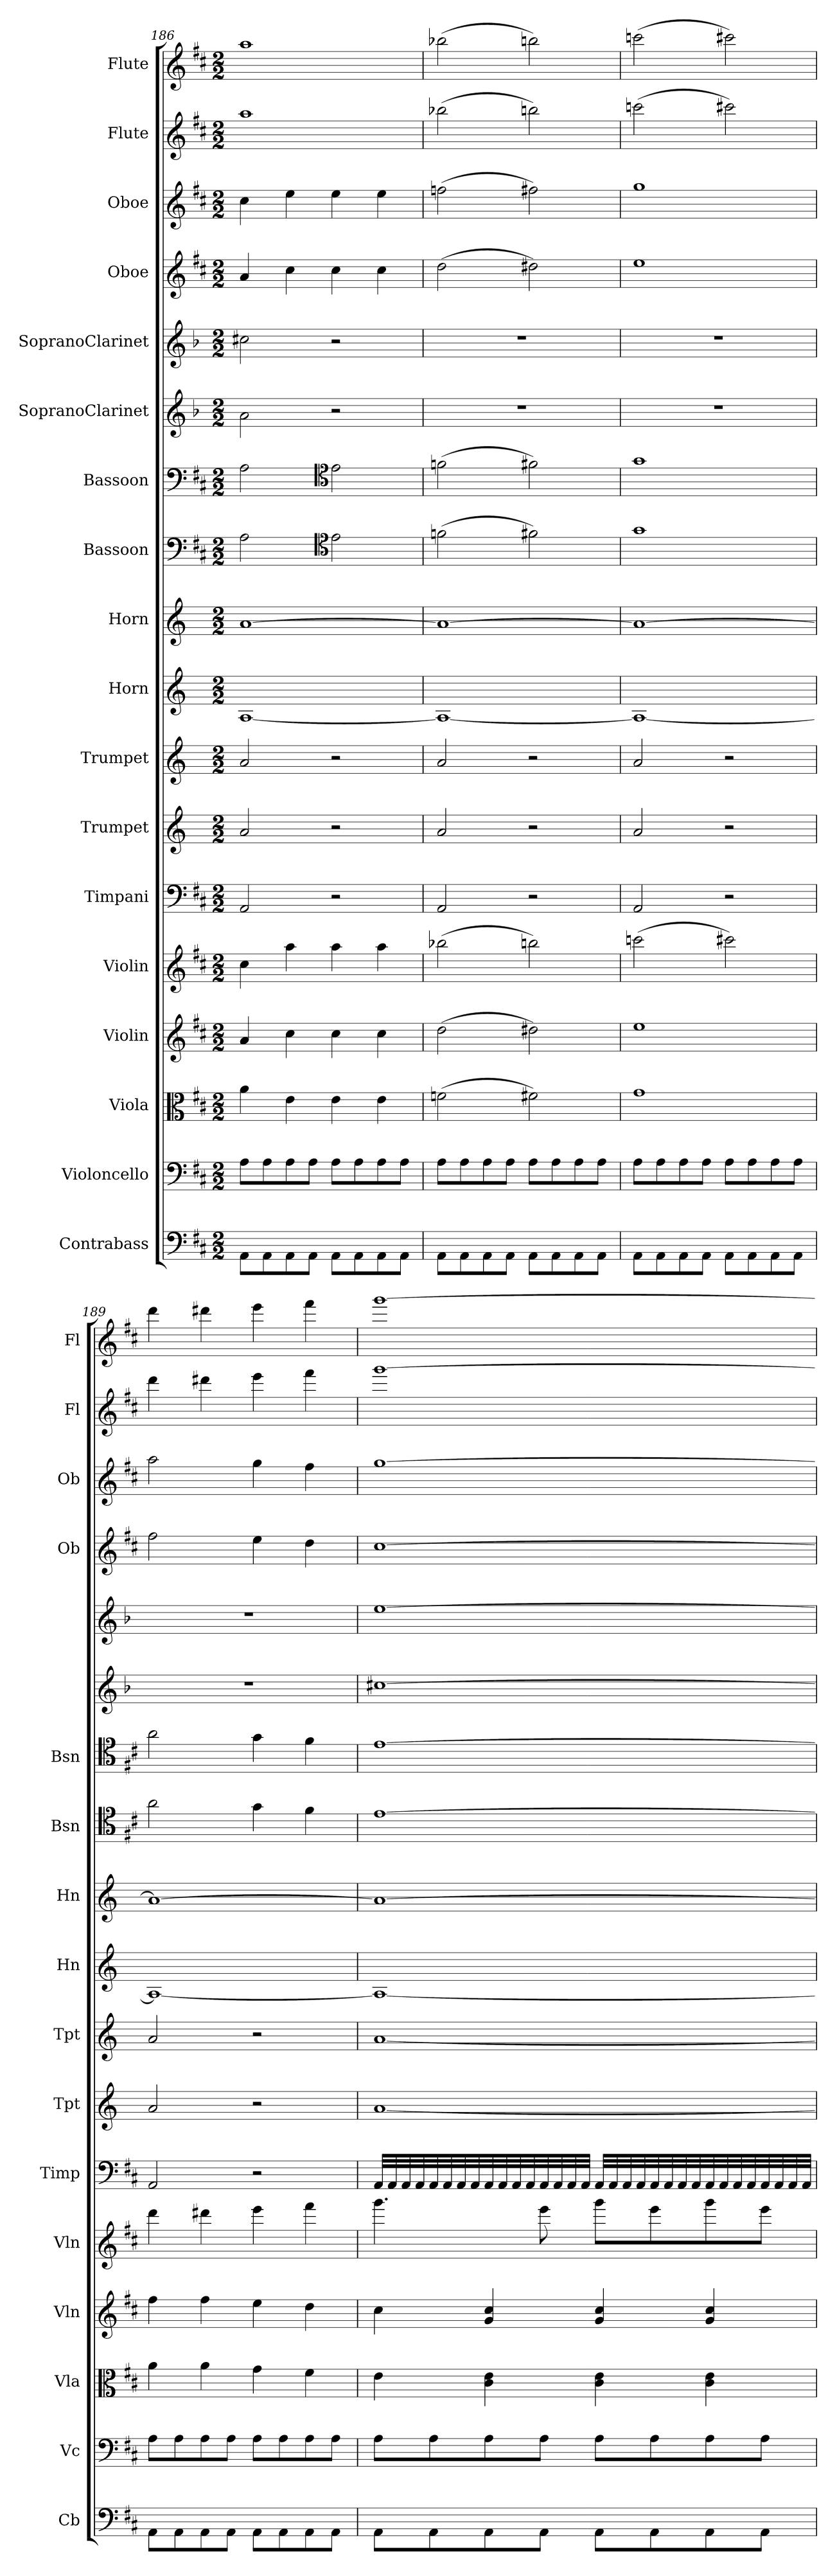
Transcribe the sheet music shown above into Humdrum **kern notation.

**kern	**kern	**kern	**kern	**kern	**kern	**kern	**kern	**kern	**kern	**kern	**kern	**kern	**kern	**kern	**kern	**kern	**kern
*part18	*part17	*part16	*part15	*part14	*part13	*part12	*part11	*part10	*part9	*part8	*part7	*part6	*part5	*part4	*part3	*part2	*part1
*staff18	*staff17	*staff16	*staff15	*staff14	*staff13	*staff12	*staff11	*staff10	*staff9	*staff8	*staff7	*staff6	*staff5	*staff4	*staff3	*staff2	*staff1
*I"Contrabass	*I"Violoncello	*I"Viola	*I"Violin	*I"Violin	*I"Timpani	*I"Trumpet	*I"Trumpet	*I"Horn	*I"Horn	*I"Bassoon	*I"Bassoon	*I"SopranoClarinet	*I"SopranoClarinet	*I"Oboe	*I"Oboe	*I"Flute	*I"Flute
*I'Cb	*I'Vc	*I'Vla	*I'Vln	*I'Vln	*I'Timp	*I'Tpt	*I'Tpt	*I'Hn	*I'Hn	*I'Bsn	*I'Bsn	*	*	*I'Ob	*I'Ob	*I'Fl	*I'Fl
*clefF4	*clefF4	*clefC3	*clefG2	*clefG2	*clefF4	*clefG2	*clefG2	*clefG2	*clefG2	*clefF4	*clefF4	*clefG2	*clefG2	*clefG2	*clefG2	*clefG2	*clefG2
*k[f#c#]	*k[f#c#]	*k[f#c#]	*k[f#c#]	*k[f#c#]	*k[f#c#]	*k[]	*k[]	*k[]	*k[]	*k[f#c#]	*k[f#c#]	*k[b-]	*k[b-]	*k[f#c#]	*k[f#c#]	*k[f#c#]	*k[f#c#]
*M2/2	*M2/2	*M2/2	*M2/2	*M2/2	*M2/2	*M2/2	*M2/2	*M2/2	*M2/2	*M2/2	*M2/2	*M2/2	*M2/2	*M2/2	*M2/2	*M2/2	*M2/2
=186	=186	=186	=186	=186	=186	=186	=186	=186	=186	=186	=186	=186	=186	=186	=186	=186	=186
8AA\L	8A\L	4a\	4a/	4cc#\	2AA/	2a/	2a/	[1A/	[1a\	2A\	2A\	2a\	2cc#X\	4a/	4cc#\	1aa\	1aa\
8AA\	8A\	.	.	.	.	.	.	.	.	.	.	.	.	.	.	.	.
8AA\	8A\	4e\	4cc#\	4aa\	.	.	.	.	.	.	.	.	.	4cc#\	4ee\	.	.
8AA\J	8A\J	.	.	.	.	.	.	.	.	.	.	.	.	.	.	.	.
*	*	*	*	*	*	*	*	*	*	*clefC4	*clefC4	*	*	*	*	*	*
8AA\L	8A\L	4e\	4cc#\	4aa\	2r	2r	2r	.	.	2e\	2e\	2r	2r	4cc#\	4ee\	.	.
8AA\	8A\	.	.	.	.	.	.	.	.	.	.	.	.	.	.	.	.
8AA\	8A\	4e\	4cc#\	4aa\	.	.	.	.	.	.	.	.	.	4cc#\	4ee\	.	.
8AA\J	8A\J	.	.	.	.	.	.	.	.	.	.	.	.	.	.	.	.
=187	=187	=187	=187	=187	=187	=187	=187	=187	=187	=187	=187	=187	=187	=187	=187	=187	=187
8AA\L	8A\L	(2fn\	(2dd\	(2bb-X\	2AA/	2a/	2a/	1A/_	1a\_	(2fn\	(2fn\	1r	1r	(2dd\	(2ffn\	(2bb-X\	(2bb-X\
8AA\	8A\	.	.	.	.	.	.	.	.	.	.	.	.	.	.	.	.
8AA\	8A\	.	.	.	.	.	.	.	.	.	.	.	.	.	.	.	.
8AA\J	8A\J	.	.	.	.	.	.	.	.	.	.	.	.	.	.	.	.
8AA\L	8A\L	2f#X\)	2dd#X\)	2bbn\)	2r	2r	2r	.	.	2f#X\)	2f#X\)	.	.	2dd#X\)	2ff#X\)	2bbn\)	2bbn\)
8AA\	8A\	.	.	.	.	.	.	.	.	.	.	.	.	.	.	.	.
8AA\	8A\	.	.	.	.	.	.	.	.	.	.	.	.	.	.	.	.
8AA\J	8A\J	.	.	.	.	.	.	.	.	.	.	.	.	.	.	.	.
=188	=188	=188	=188	=188	=188	=188	=188	=188	=188	=188	=188	=188	=188	=188	=188	=188	=188
8AA\L	8A\L	1g\	1ee\	(2cccn\	2AA/	2a/	2a/	1A/_	1a\_	1g\	1g\	1r	1r	1ee\	1gg\	(2cccn\	(2cccn\
8AA\	8A\	.	.	.	.	.	.	.	.	.	.	.	.	.	.	.	.
8AA\	8A\	.	.	.	.	.	.	.	.	.	.	.	.	.	.	.	.
8AA\J	8A\J	.	.	.	.	.	.	.	.	.	.	.	.	.	.	.	.
8AA\L	8A\L	.	.	2ccc#X\)	2r	2r	2r	.	.	.	.	.	.	.	.	2ccc#X\)	2ccc#X\)
8AA\	8A\	.	.	.	.	.	.	.	.	.	.	.	.	.	.	.	.
8AA\	8A\	.	.	.	.	.	.	.	.	.	.	.	.	.	.	.	.
8AA\J	8A\J	.	.	.	.	.	.	.	.	.	.	.	.	.	.	.	.
=189	=189	=189	=189	=189	=189	=189	=189	=189	=189	=189	=189	=189	=189	=189	=189	=189	=189
8AA\L	8A\L	4a\	4ff#\	4ddd\	2AA/	2a/	2a/	1A/_	1a\_	2a\	2a\	1r	1r	2ff#\	2aa\	4ddd\	4ddd\
8AA\	8A\	.	.	.	.	.	.	.	.	.	.	.	.	.	.	.	.
8AA\	8A\	4a\	4ff#\	4ddd#X\	.	.	.	.	.	.	.	.	.	.	.	4ddd#X\	4ddd#X\
8AA\J	8A\J	.	.	.	.	.	.	.	.	.	.	.	.	.	.	.	.
8AA\L	8A\L	4g\	4ee\	4eee\	2r	2r	2r	.	.	4g\	4g\	.	.	4ee\	4gg\	4eee\	4eee\
8AA\	8A\	.	.	.	.	.	.	.	.	.	.	.	.	.	.	.	.
8AA\	8A\	4f#\	4dd\	4fff#\	.	.	.	.	.	4f#\	4f#\	.	.	4dd\	4ff#\	4fff#\	4fff#\
8AA\J	8A\J	.	.	.	.	.	.	.	.	.	.	.	.	.	.	.	.
=190	=190	=190	=190	=190	=190	=190	=190	=190	=190	=190	=190	=190	=190	=190	=190	=190	=190
8AA\L	8A\L	4e\	4cc#\	4.ggg\	32AA/LLL	[1a/	[1a/	1A/_	1a\_	[1e\	[1e\	[1cc#X\	[1ee\	[1cc#\	[1gg\	[1ggg\	[1ggg\
.	.	.	.	.	32AA/	.	.	.	.	.	.	.	.	.	.	.	.
.	.	.	.	.	32AA/	.	.	.	.	.	.	.	.	.	.	.	.
.	.	.	.	.	32AA/	.	.	.	.	.	.	.	.	.	.	.	.
8AA\	8A\	.	.	.	32AA/	.	.	.	.	.	.	.	.	.	.	.	.
.	.	.	.	.	32AA/	.	.	.	.	.	.	.	.	.	.	.	.
.	.	.	.	.	32AA/	.	.	.	.	.	.	.	.	.	.	.	.
.	.	.	.	.	32AA/	.	.	.	.	.	.	.	.	.	.	.	.
8AA\	8A\	4c#\ 4e\	4g/ 4cc#/	.	32AA/	.	.	.	.	.	.	.	.	.	.	.	.
.	.	.	.	.	32AA/	.	.	.	.	.	.	.	.	.	.	.	.
.	.	.	.	.	32AA/	.	.	.	.	.	.	.	.	.	.	.	.
.	.	.	.	.	32AA/	.	.	.	.	.	.	.	.	.	.	.	.
8AA\J	8A\J	.	.	8eee\	32AA/	.	.	.	.	.	.	.	.	.	.	.	.
.	.	.	.	.	32AA/	.	.	.	.	.	.	.	.	.	.	.	.
.	.	.	.	.	32AA/	.	.	.	.	.	.	.	.	.	.	.	.
.	.	.	.	.	32AA/JJJ	.	.	.	.	.	.	.	.	.	.	.	.
8AA\L	8A\L	4c#\ 4e\	4g/ 4cc#/	8ggg\L	32AA/LLL	.	.	.	.	.	.	.	.	.	.	.	.
.	.	.	.	.	32AA/	.	.	.	.	.	.	.	.	.	.	.	.
.	.	.	.	.	32AA/	.	.	.	.	.	.	.	.	.	.	.	.
.	.	.	.	.	32AA/	.	.	.	.	.	.	.	.	.	.	.	.
8AA\	8A\	.	.	8eee\	32AA/	.	.	.	.	.	.	.	.	.	.	.	.
.	.	.	.	.	32AA/	.	.	.	.	.	.	.	.	.	.	.	.
.	.	.	.	.	32AA/	.	.	.	.	.	.	.	.	.	.	.	.
.	.	.	.	.	32AA/	.	.	.	.	.	.	.	.	.	.	.	.
8AA\	8A\	4c#\ 4e\	4g/ 4cc#/	8ggg\	32AA/	.	.	.	.	.	.	.	.	.	.	.	.
.	.	.	.	.	32AA/	.	.	.	.	.	.	.	.	.	.	.	.
.	.	.	.	.	32AA/	.	.	.	.	.	.	.	.	.	.	.	.
.	.	.	.	.	32AA/	.	.	.	.	.	.	.	.	.	.	.	.
8AA\J	8A\J	.	.	8eee\J	32AA/	.	.	.	.	.	.	.	.	.	.	.	.
.	.	.	.	.	32AA/	.	.	.	.	.	.	.	.	.	.	.	.
.	.	.	.	.	32AA/	.	.	.	.	.	.	.	.	.	.	.	.
.	.	.	.	.	32AA/JJJ	.	.	.	.	.	.	.	.	.	.	.	.
=	=	=	=	=	=	=	=	=	=	=	=	=	=	=	=	=	=
*-	*-	*-	*-	*-	*-	*-	*-	*-	*-	*-	*-	*-	*-	*-	*-	*-	*-
